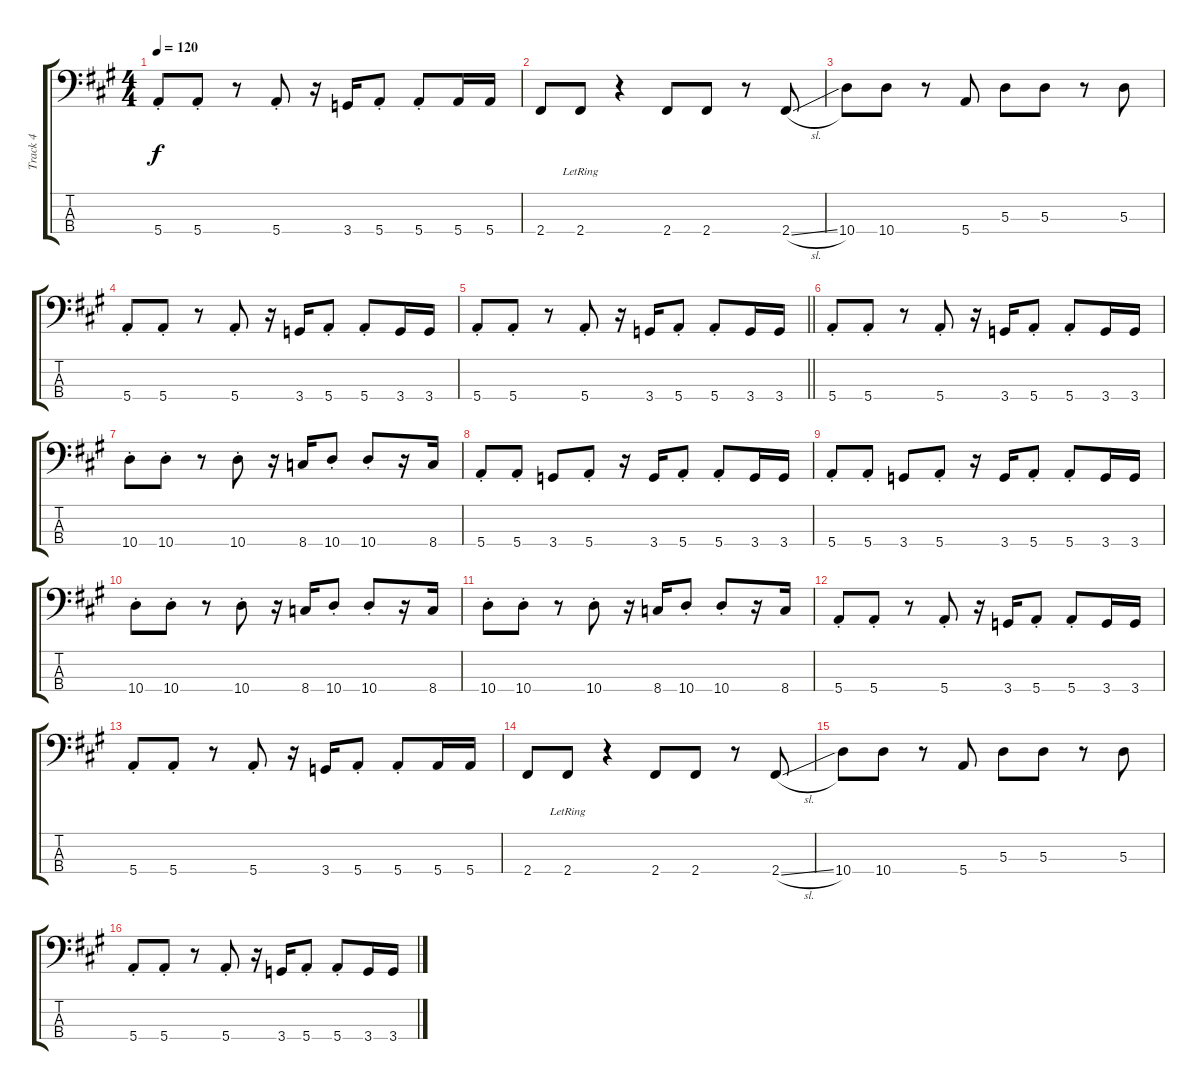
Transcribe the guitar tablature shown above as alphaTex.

\track ("Track 4" "Track 4") {instrument electricbassfinger}
\staff {score tabs}
\tuning (G2 D2 A1 E1) {hide}
\ts (4 4)
\tempo 120
\clef f4
\ks a
5.4{st}.8{dy f} 5.4{st}.8 r.8 5.4{st}.8 r.16 3.4.16 5.4{st}.8 5.4{st}.8 5.4.16 5.4.16 |
2.4.8 2.4{lr}.8 r.4 2.4.8 2.4.8 r.8 2.4{sl}.8 |
10.4.8 10.4.8 r.8 5.4.8 5.3.8 5.3.8 r.8 5.3.8 |
5.4{st}.8 5.4{st}.8 r.8 5.4{st}.8 r.16 3.4.16 5.4{st}.8 5.4{st}.8 3.4.16 3.4.16 |
\barLineRight lightlight
5.4{st}.8 5.4{st}.8 r.8 5.4{st}.8 r.16 3.4.16 5.4{st}.8 5.4{st}.8 3.4.16 3.4.16 |
5.4{st}.8 5.4{st}.8 r.8 5.4{st}.8 r.16 3.4.16 5.4{st}.8 5.4{st}.8 3.4.16 3.4.16 |
10.4{st}.8 10.4{st}.8 r.8 10.4{st}.8 r.16 8.4.16 10.4{st}.8 10.4{st}.8 r.16 8.4.16 |
5.4{st}.8 5.4{st}.8 3.4.8 5.4{st}.8 r.16 3.4.16 5.4{st}.8 5.4{st}.8 3.4.16 3.4.16 |
5.4{st}.8 5.4{st}.8 3.4.8 5.4{st}.8 r.16 3.4.16 5.4{st}.8 5.4{st}.8 3.4.16 3.4.16 |
10.4{st}.8 10.4{st}.8 r.8 10.4{st}.8 r.16 8.4.16 10.4{st}.8 10.4{st}.8 r.16 8.4.16 |
10.4{st}.8 10.4{st}.8 r.8 10.4{st}.8 r.16 8.4.16 10.4{st}.8 10.4{st}.8 r.16 8.4.16 |
5.4{st}.8 5.4{st}.8 r.8 5.4{st}.8 r.16 3.4.16 5.4{st}.8 5.4{st}.8 3.4.16 3.4.16 |
5.4{st}.8 5.4{st}.8 r.8 5.4{st}.8 r.16 3.4.16 5.4{st}.8 5.4{st}.8 5.4.16 5.4.16 |
2.4.8 2.4{lr}.8 r.4 2.4.8 2.4.8 r.8 2.4{sl}.8 |
10.4.8 10.4.8 r.8 5.4.8 5.3.8 5.3.8 r.8 5.3.8 |
5.4{st}.8 5.4{st}.8 r.8 5.4{st}.8 r.16 3.4.16 5.4{st}.8 5.4{st}.8 3.4.16 3.4.16
